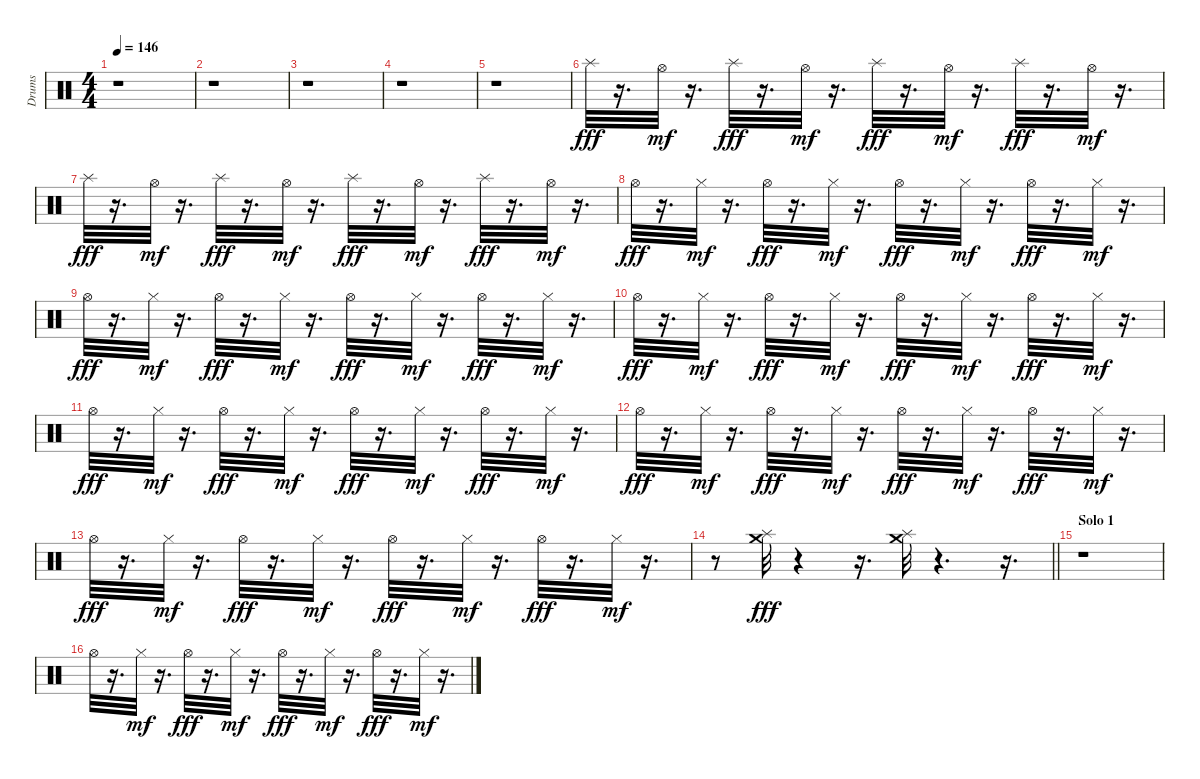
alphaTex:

\track ("Drums" "Drums") {instrument percussion}
\staff {score}
\articulation defaults
\ts (4 4)
\tempo 146
\clef neutral
\ks c
r.1{dy fff} |
r.1 |
r.1 |
r.1 |
r.1 |
"Splash (hit)".32 r.16{d} "Hi-Hat (open)".32{dy mf} r.16{d} "Splash (hit)".32{dy fff} r.16{d} "Hi-Hat (open)".32{dy mf} r.16{d} "Splash (hit)".32{dy fff} r.16{d} "Hi-Hat (open)".32{dy mf} r.16{d} "Splash (hit)".32{dy fff} r.16{d} "Hi-Hat (open)".32{dy mf} r.16{d} |
"Splash (hit)".32{dy fff} r.16{d} "Hi-Hat (open)".32{dy mf} r.16{d} "Splash (hit)".32{dy fff} r.16{d} "Hi-Hat (open)".32{dy mf} r.16{d} "Splash (hit)".32{dy fff} r.16{d} "Hi-Hat (open)".32{dy mf} r.16{d} "Splash (hit)".32{dy fff} r.16{d} "Hi-Hat (open)".32{dy mf} r.16{d} |
"Hi-Hat (open)".32{dy fff} r.16{d} "Hi-Hat (closed)".32{dy mf} r.16{d} "Hi-Hat (open)".32{dy fff} r.16{d} "Hi-Hat (closed)".32{dy mf} r.16{d} "Hi-Hat (open)".32{dy fff} r.16{d} "Hi-Hat (closed)".32{dy mf} r.16{d} "Hi-Hat (open)".32{dy fff} r.16{d} "Hi-Hat (closed)".32{dy mf} r.16{d} |
"Hi-Hat (open)".32{dy fff} r.16{d} "Hi-Hat (closed)".32{dy mf} r.16{d} "Hi-Hat (open)".32{dy fff} r.16{d} "Hi-Hat (closed)".32{dy mf} r.16{d} "Hi-Hat (open)".32{dy fff} r.16{d} "Hi-Hat (closed)".32{dy mf} r.16{d} "Hi-Hat (open)".32{dy fff} r.16{d} "Hi-Hat (closed)".32{dy mf} r.16{d} |
"Hi-Hat (open)".32{dy fff} r.16{d} "Hi-Hat (closed)".32{dy mf} r.16{d} "Hi-Hat (open)".32{dy fff} r.16{d} "Hi-Hat (closed)".32{dy mf} r.16{d} "Hi-Hat (open)".32{dy fff} r.16{d} "Hi-Hat (closed)".32{dy mf} r.16{d} "Hi-Hat (open)".32{dy fff} r.16{d} "Hi-Hat (closed)".32{dy mf} r.16{d} |
"Hi-Hat (open)".32{dy fff} r.16{d} "Hi-Hat (closed)".32{dy mf} r.16{d} "Hi-Hat (open)".32{dy fff} r.16{d} "Hi-Hat (closed)".32{dy mf} r.16{d} "Hi-Hat (open)".32{dy fff} r.16{d} "Hi-Hat (closed)".32{dy mf} r.16{d} "Hi-Hat (open)".32{dy fff} r.16{d} "Hi-Hat (closed)".32{dy mf} r.16{d} |
"Hi-Hat (open)".32{dy fff} r.16{d} "Hi-Hat (closed)".32{dy mf} r.16{d} "Hi-Hat (open)".32{dy fff} r.16{d} "Hi-Hat (closed)".32{dy mf} r.16{d} "Hi-Hat (open)".32{dy fff} r.16{d} "Hi-Hat (closed)".32{dy mf} r.16{d} "Hi-Hat (open)".32{dy fff} r.16{d} "Hi-Hat (closed)".32{dy mf} r.16{d} |
"Hi-Hat (open)".32{dy fff} r.16{d} "Hi-Hat (closed)".32{dy mf} r.16{d} "Hi-Hat (open)".32{dy fff} r.16{d} "Hi-Hat (closed)".32{dy mf} r.16{d} "Hi-Hat (open)".32{dy fff} r.16{d} "Hi-Hat (closed)".32{dy mf} r.16{d} "Hi-Hat (open)".32{dy fff} r.16{d} "Hi-Hat (closed)".32{dy mf} r.16{d} |
\barLineRight lightlight
r.8 ("Splash (hit)" "Crash medium (hit)").32{dy fff} r.4 r.16{d} ("Splash (hit)" "Crash medium (hit)").32 r.4{d} r.16{d} |
\section ("" "Solo 1")
r.1 |
"Hi-Hat (open)".32 r.16{d} "Hi-Hat (closed)".32{dy mf} r.16{d} "Hi-Hat (open)".32{dy fff} r.16{d} "Hi-Hat (closed)".32{dy mf} r.16{d} "Hi-Hat (open)".32{dy fff} r.16{d} "Hi-Hat (closed)".32{dy mf} r.16{d} "Hi-Hat (open)".32{dy fff} r.16{d} "Hi-Hat (closed)".32{dy mf} r.16{d}
